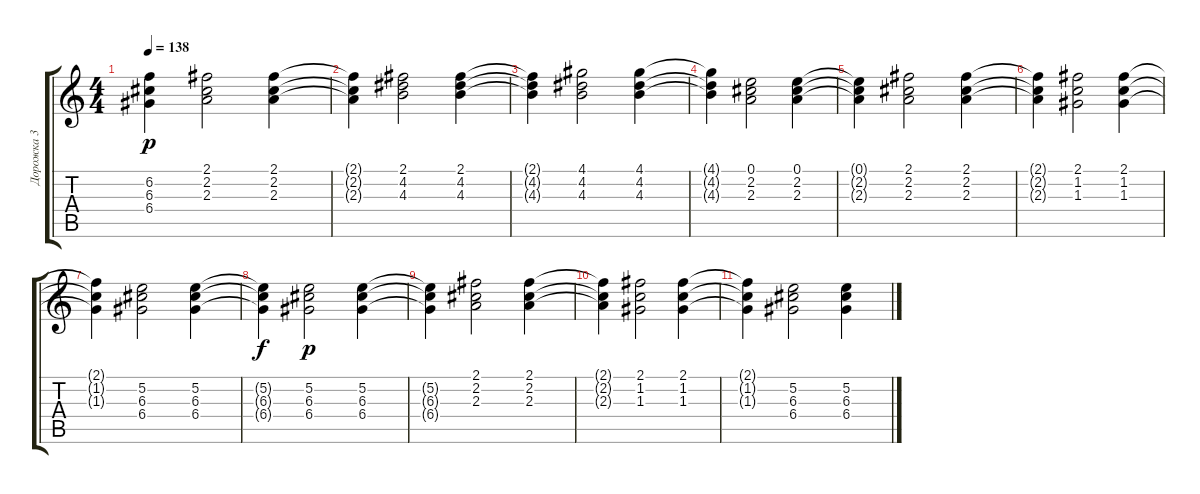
\track ("Дорожка 3" "Дорожка 3") {instrument electricguitarclean}
\staff {score tabs}
\tuning (E4 B3 G3 D3 A2 E2) {hide}
\ts (4 4)
\tempo 138
\clef g2
\ks c
(6.2{t} 6.3{t} 6.4{t}).4{dy p} (2.1 2.2 2.3).2 (2.1 2.2 2.3).4 |
(2.1{t} 2.2{t} 2.3{t}).4 (2.1 4.2 4.3).2 (2.1 4.2 4.3).4 |
(2.1{t} 4.2{t} 4.3{t}).4 (4.1 4.2 4.3).2 (4.1 4.2 4.3).4 |
(4.1{t} 4.2{t} 4.3{t}).4 (0.1 2.2 2.3).2 (0.1 2.2 2.3).4 |
(0.1{t} 2.2{t} 2.3{t}).4 (2.1 2.2 2.3).2 (2.1 2.2 2.3).4 |
(2.1{t} 2.2{t} 2.3{t}).4 (2.1 1.2 1.3).2 (2.1 1.2 1.3).4 |
(2.1{t} 1.2{t} 1.3{t}).4 (5.2 6.3 6.4).2 (5.2 6.3 6.4).4 |
(5.2{t} 6.3{t} 6.4{t}).4{dy f} (5.2 6.3 6.4).2{dy p} (5.2 6.3 6.4).4 |
(5.2{t} 6.3{t} 6.4{t}).4 (2.1 2.2 2.3).2 (2.1 2.2 2.3).4 |
(2.1{t} 2.2{t} 2.3{t}).4 (2.1 1.2 1.3).2 (2.1 1.2 1.3).4 |
(2.1{t} 1.2{t} 1.3{t}).4 (5.2 6.3 6.4).2 (5.2 6.3 6.4).4
